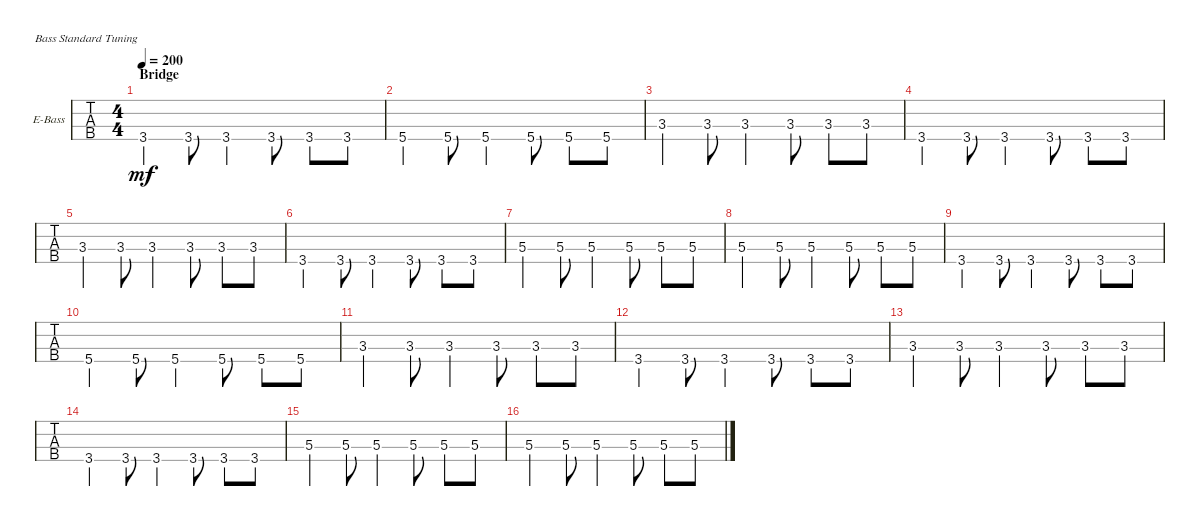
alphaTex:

\defaultSystemsLayout 4
\bracketExtendMode groupsimilarinstruments
\firstSystemTrackNameOrientation horizontal
\otherSystemsTrackNameOrientation horizontal
\track ("Akshay" "E-Bass") {instrument electricbassfinger}
\staff {tabs}
\tuning (G2 D2 A1 E1)
\ts (4 4)
\section ("" "Bridge")
\tempo 200
\clef f4
\ks c
3.4.4{dy mf} 3.4.8 3.4.4 3.4.8 3.4.8 3.4.8 |
5.4.4 5.4.8 5.4.4 5.4.8 5.4.8 5.4.8 |
3.3.4 3.3.8 3.3.4 3.3.8 3.3.8 3.3.8 |
3.4.4 3.4.8 3.4.4 3.4.8 3.4.8 3.4.8 |
3.3.4 3.3.8 3.3.4 3.3.8 3.3.8 3.3.8 |
3.4.4 3.4.8 3.4.4 3.4.8 3.4.8 3.4.8 |
5.3.4 5.3.8 5.3.4 5.3.8 5.3.8 5.3.8 |
5.3.4 5.3.8 5.3.4 5.3.8 5.3.8 5.3.8 |
3.4.4 3.4.8 3.4.4 3.4.8 3.4.8 3.4.8 |
5.4.4 5.4.8 5.4.4 5.4.8 5.4.8 5.4.8 |
3.3.4 3.3.8 3.3.4 3.3.8 3.3.8 3.3.8 |
3.4.4 3.4.8 3.4.4 3.4.8 3.4.8 3.4.8 |
3.3.4 3.3.8 3.3.4 3.3.8 3.3.8 3.3.8 |
3.4.4 3.4.8 3.4.4 3.4.8 3.4.8 3.4.8 |
5.3.4 5.3.8 5.3.4 5.3.8 5.3.8 5.3.8 |
5.3.4 5.3.8 5.3.4 5.3.8 5.3.8 5.3.8
